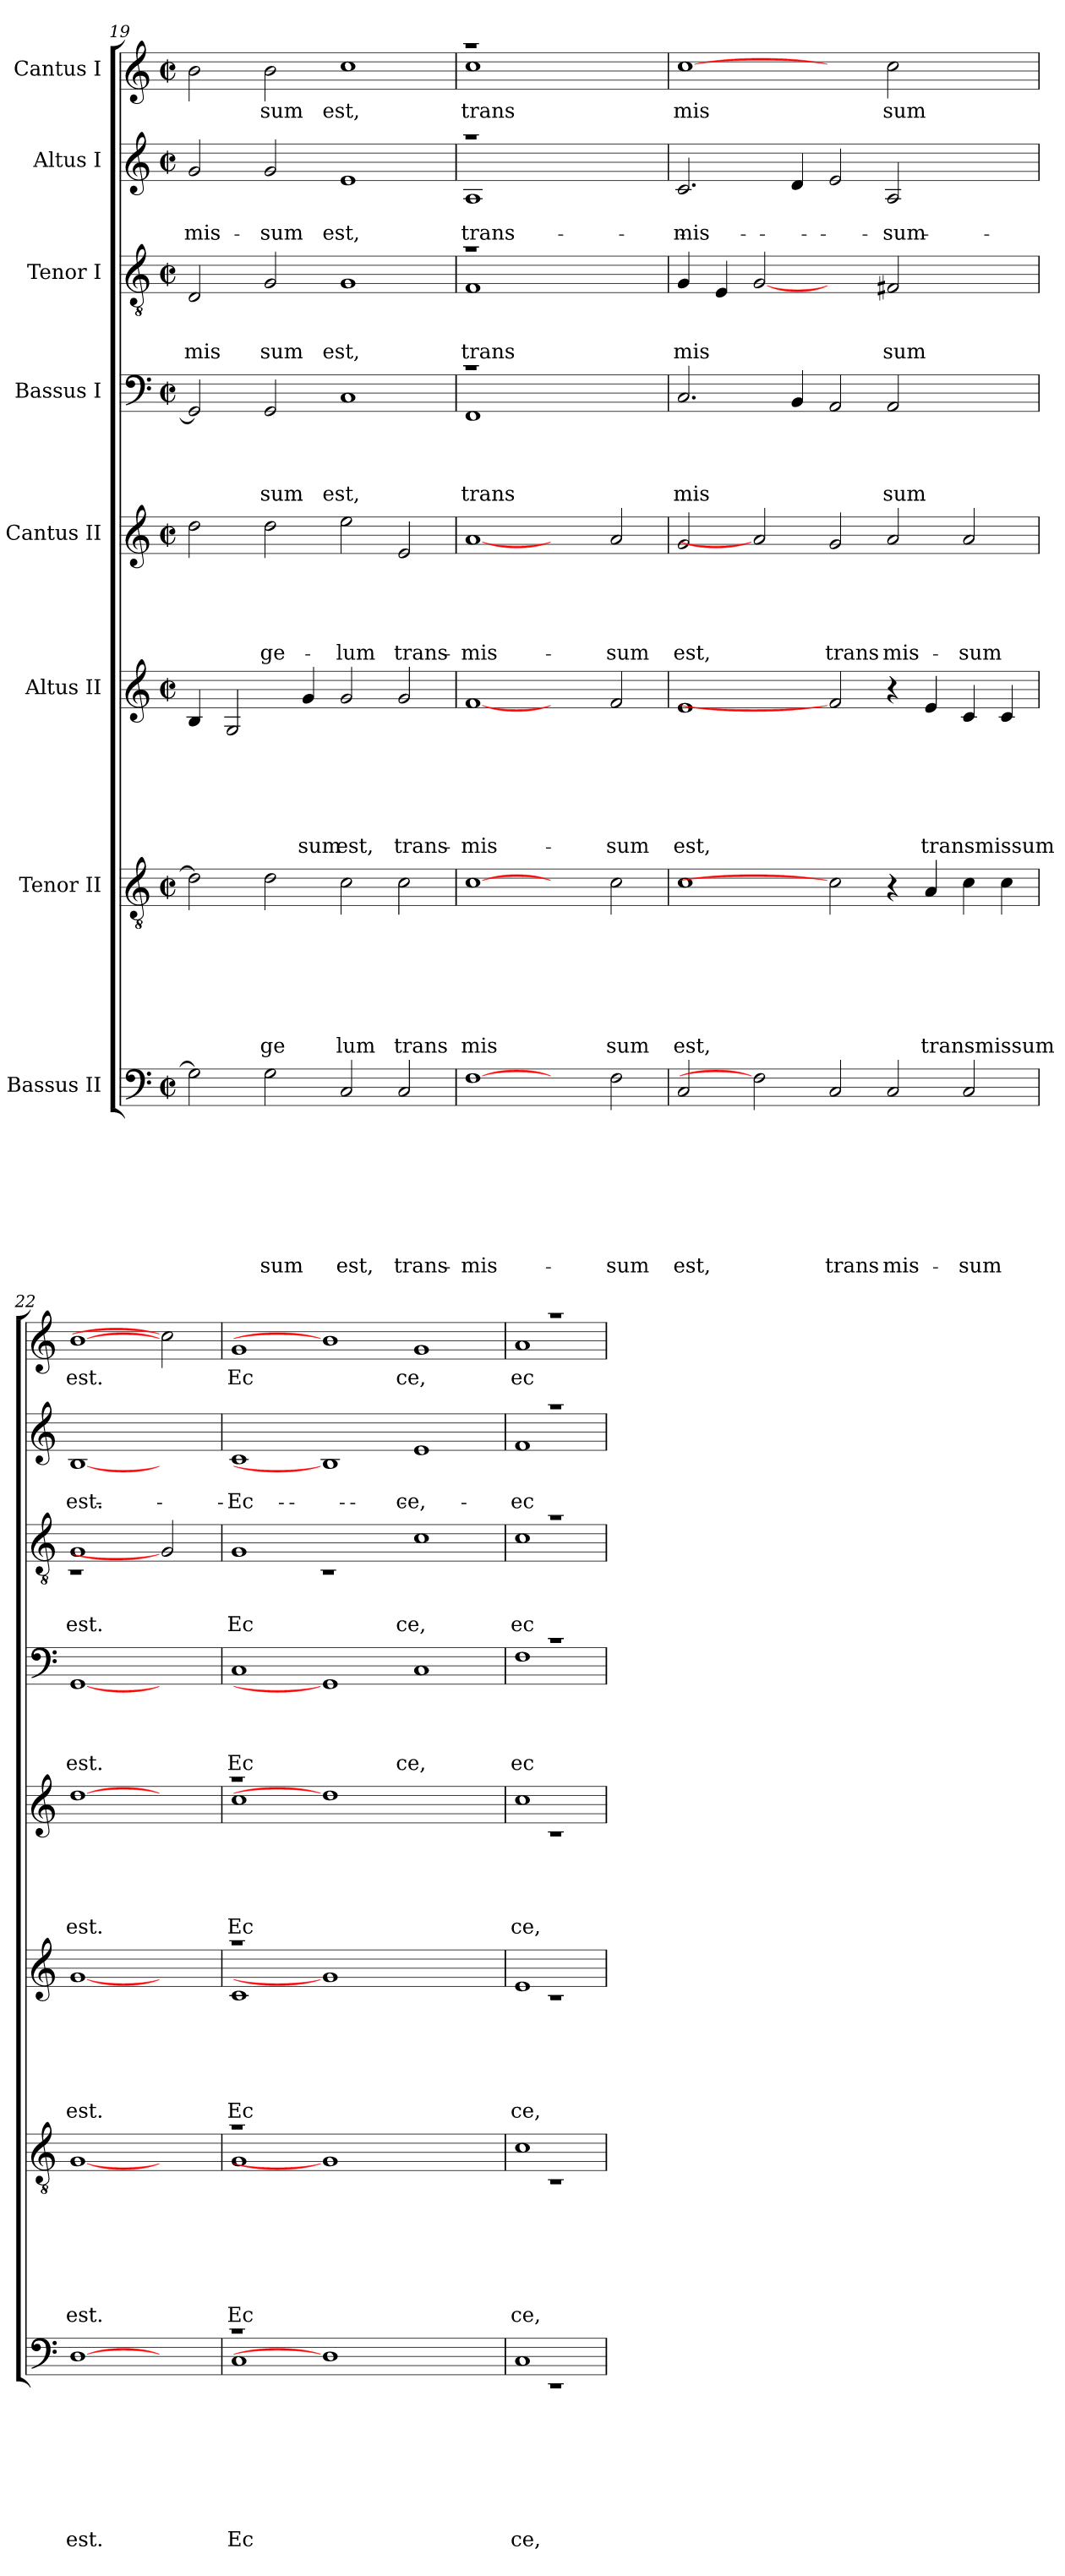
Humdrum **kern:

**kern	**text	**text	**text	**text	**text	**text	**text	**text	**kern	**text	**text	**text	**text	**text	**text	**text	**kern	**text	**text	**text	**text	**text	**text	**kern	**text	**text	**text	**text	**text	**kern	**text	**text	**text	**text	**kern	**text	**text	**text	**kern	**text	**text	**kern	**text
*part8	*part8	*part8	*part8	*part8	*part8	*part8	*part8	*part8	*part7	*part7	*part7	*part7	*part7	*part7	*part7	*part7	*part6	*part6	*part6	*part6	*part6	*part6	*part6	*part5	*part5	*part5	*part5	*part5	*part5	*part4	*part4	*part4	*part4	*part4	*part3	*part3	*part3	*part3	*part2	*part2	*part2	*part1	*part1
*staff8	*staff8	*staff8	*staff8	*staff8	*staff8	*staff8	*staff8	*staff8	*staff7	*staff7	*staff7	*staff7	*staff7	*staff7	*staff7	*staff7	*staff6	*staff6	*staff6	*staff6	*staff6	*staff6	*staff6	*staff5	*staff5	*staff5	*staff5	*staff5	*staff5	*staff4	*staff4	*staff4	*staff4	*staff4	*staff3	*staff3	*staff3	*staff3	*staff2	*staff2	*staff2	*staff1	*staff1
*I"Bassus II	*	*	*	*	*	*	*	*	*I"Tenor II	*	*	*	*	*	*	*	*I"Altus II	*	*	*	*	*	*	*I"Cantus II	*	*	*	*	*	*I"Bassus I	*	*	*	*	*I"Tenor I	*	*	*	*I"Altus I	*	*	*I"Cantus I	*
*clefF4	*	*	*	*	*	*	*	*	*clefGv2	*	*	*	*	*	*	*	*clefG2	*	*	*	*	*	*	*clefG2	*	*	*	*	*	*clefF4	*	*	*	*	*clefGv2	*	*	*	*clefG2	*	*	*clefG2	*
*k[]	*	*	*	*	*	*	*	*	*k[]	*	*	*	*	*	*	*	*k[]	*	*	*	*	*	*	*k[]	*	*	*	*	*	*k[]	*	*	*	*	*k[]	*	*	*	*k[]	*	*	*k[]	*
*C:	*	*	*	*	*	*	*	*	*C:	*	*	*	*	*	*	*	*C:	*	*	*	*	*	*	*C:	*	*	*	*	*	*C:	*	*	*	*	*C:	*	*	*	*C:	*	*	*C:	*
*M2/2	*	*	*	*	*	*	*	*	*M2/2	*	*	*	*	*	*	*	*M2/2	*	*	*	*	*	*	*M2/2	*	*	*	*	*	*M2/2	*	*	*	*	*M2/2	*	*	*	*M2/2	*	*	*M2/2	*
*met(c|)	*	*	*	*	*	*	*	*	*met(c|)	*	*	*	*	*	*	*	*met(c|)	*	*	*	*	*	*	*met(c|)	*	*	*	*	*	*met(c|)	*	*	*	*	*met(c|)	*	*	*	*met(c|)	*	*	*met(c|)	*
=19	=19	=19	=19	=19	=19	=19	=19	=19	=19	=19	=19	=19	=19	=19	=19	=19	=19	=19	=19	=19	=19	=19	=19	=19	=19	=19	=19	=19	=19	=19	=19	=19	=19	=19	=19	=19	=19	=19	=19	=19	=19	=19	=19
!	!	!	!	!	!	!	!	!	!	!	!	!	!	!	!	!	!	!	!	!	!	!	!	!	!	!	!	!	!	!	!	!	!	!	!	!	!	!LO:LY:b	!	!	!LO:LY:b	!	!
2G\]	.	.	.	.	.	.	.	.	2d\]	.	.	.	.	.	.	.	4B/	.	.	.	.	.	.	2dd\	.	.	.	.	.	2GG/]	.	.	.	.	2D/	.	.	mis	2g/	.	-mis-	2b\	.
.	.	.	.	.	.	.	.	.	.	.	.	.	.	.	.	.	2G/	.	.	.	.	.	.	.	.	.	.	.	.	.	.	.	.	.	.	.	.	.	.	.	.	.	.
!	!	!	!	!	!	!	!	!LO:LY:b	!	!	!	!	!	!	!	!LO:LY:b	!	!	!	!	!	!	!	!	!	!	!	!	!LO:LY:b	!	!	!	!	!LO:LY:b	!	!	!	!LO:LY:b	!	!	!LO:LY:b	!	!LO:LY:b
2G\	.	.	.	.	.	.	.	-sum	2d\	.	.	.	.	.	.	-ge	.	.	.	.	.	.	.	2dd\	.	.	.	.	-ge-	2GG/	.	.	.	sum	2G/	.	.	sum	2g/	.	-sum	2b\	sum
!	!	!	!	!	!	!	!	!	!	!	!	!	!	!	!	!	!	!	!	!	!	!	!LO:LY:b	!	!	!	!	!	!	!	!	!	!	!	!	!	!	!	!	!	!	!	!
.	.	.	.	.	.	.	.	.	.	.	.	.	.	.	.	.	4g/	.	.	.	.	.	-sum	.	.	.	.	.	.	.	.	.	.	.	.	.	.	.	.	.	.	.	.
!	!	!	!	!	!	!	!	!LO:LY:b	!	!	!	!	!	!	!	!LO:LY:b	!	!	!	!	!	!	!LO:LY:b	!	!	!	!	!	!LO:LY:b	!	!	!	!	!LO:LY:b	!	!	!	!LO:LY:b	!	!	!LO:LY:b	!	!LO:LY:b
2C/	.	.	.	.	.	.	.	est,	2c\	.	.	.	.	.	.	lum	2g/	.	.	.	.	.	est,	2ee\	.	.	.	.	-lum	1C	.	.	.	est,	1G	.	.	est,	1e	.	est,	1cc	est,
!	!	!	!	!	!	!	!	!LO:LY:b	!	!	!	!	!	!	!	!LO:LY:b	!	!	!	!	!	!	!LO:LY:b	!	!	!	!	!	!LO:LY:b	!	!	!	!	!	!	!	!	!	!	!	!	!	!
2C/	.	.	.	.	.	.	.	trans-	2c\	.	.	.	.	.	.	trans	2g/	.	.	.	.	.	trans-	2e/	.	.	.	.	trans-	.	.	.	.	.	.	.	.	.	.	.	.	.	.
=20	=20	=20	=20	=20	=20	=20	=20	=20	=20	=20	=20	=20	=20	=20	=20	=20	=20	=20	=20	=20	=20	=20	=20	=20	=20	=20	=20	=20	=20	=20	=20	=20	=20	=20	=20	=20	=20	=20	=20	=20	=20	=20	=20
!	!	!	!	!	!	!	!	!LO:LY:b	!	!	!	!	!	!	!	!LO:LY:b	!	!	!	!	!	!	!LO:LY:b	!	!	!	!	!	!LO:LY:b	!	!	!	!	!LO:LY:b	!	!	!	!LO:LY:b	!	!	!LO:LY:b	!	!LO:LY:b
*	*	*	*	*	*	*	*	*	*	*	*	*	*	*	*	*	*	*	*	*	*	*	*	*	*	*	*	*	*	*^	*	*	*	*	*^	*	*	*	*^	*	*	*^	*
[1F	.	.	.	.	.	.	.	-mis-	[1c	.	.	.	.	.	.	mis	[1f	.	.	.	.	.	-mis-	[1a	.	.	.	.	-mis-	1rc	1FF	.	.	.	trans	1ra	1F	.	.	trans	1raa	1A	.	trans-	1raa	1cc	trans
2ryy	.	.	.	.	.	.	.	.	2ryy	.	.	.	.	.	.	.	2ryy	.	.	.	.	.	.	2ryy	.	.	.	.	.	1ryy	1ryy	.	.	.	.	1ryy	1ryy	.	.	.	1ryy	1ryy	.	.	1ryy	1ryy	.
!	!	!	!	!	!	!	!	!LO:LY:b	!	!	!	!	!	!	!	!LO:LY:b	!	!	!	!	!	!	!LO:LY:b	!	!	!	!	!	!LO:LY:b	!	!	!	!	!	!	!	!	!	!	!	!	!	!	!	!	!	!
2F\	.	.	.	.	.	.	.	-sum	2c\	.	.	.	.	.	.	sum	2f/	.	.	.	.	.	-sum	2a/	.	.	.	.	-sum	.	.	.	.	.	.	.	.	.	.	.	.	.	.	.	.	.	.
*	*	*	*	*	*	*	*	*	*	*	*	*	*	*	*	*	*	*	*	*	*	*	*	*	*	*	*	*	*	*v	*v	*	*	*	*	*	*	*	*	*	*v	*v	*	*	*v	*v	*
*	*	*	*	*	*	*	*	*	*	*	*	*	*	*	*	*	*	*	*	*	*	*	*	*	*	*	*	*	*	*	*	*	*	*	*v	*v	*	*	*	*	*	*	*	*
=21	=21	=21	=21	=21	=21	=21	=21	=21	=21	=21	=21	=21	=21	=21	=21	=21	=21	=21	=21	=21	=21	=21	=21	=21	=21	=21	=21	=21	=21	=21	=21	=21	=21	=21	=21	=21	=21	=21	=21	=21	=21	=21	=21
!	!	!	!	!	!	!	!	!LO:LY:b	!	!	!	!	!	!	!	!LO:LY:b	!	!	!	!	!	!	!LO:LY:b	!	!	!	!	!	!LO:LY:b	!	!	!	!	!LO:LY:b	!	!	!	!LO:LY:b	!	!	!LO:LY:b	!	!LO:LY:b
2C/	.	.	.	.	.	.	.	est,	1c	.	.	.	.	.	.	est,	1e	.	.	.	.	.	est,	2g/	.	.	.	.	est,	2.C/	.	.	.	mis	4G/	.	.	mis	2.c/	.	-mis-	[1cc	mis
.	.	.	.	.	.	.	.	.	.	.	.	.	.	.	.	.	.	.	.	.	.	.	.	.	.	.	.	.	.	.	.	.	.	.	4E/	.	.	.	.	.	.	.	.
2F]	.	.	.	.	.	.	.	.	.	.	.	.	.	.	.	.	.	.	.	.	.	.	.	2a]	.	.	.	.	.	.	.	.	.	.	[2G	.	.	.	.	.	.	.	.
.	.	.	.	.	.	.	.	.	.	.	.	.	.	.	.	.	.	.	.	.	.	.	.	.	.	.	.	.	.	4BB/	.	.	.	.	.	.	.	.	4d/	.	.	.	.
!	!	!	!	!	!	!	!	!LO:LY:b	!	!	!	!	!	!	!	!	!	!	!	!	!	!	!	!	!	!	!	!	!LO:LY:b	!	!	!	!	!	!	!	!	!	!	!	!	!	!
2C/	.	.	.	.	.	.	.	trans	2c]	.	.	.	.	.	.	.	2f]	.	.	.	.	.	.	2g/	.	.	.	.	trans	2AA/	.	.	.	.	2ryy	.	.	.	2e/	.	.	2ryy	.
!	!	!	!	!	!	!	!	!LO:LY:b	!	!	!	!	!	!	!	!	!	!	!	!	!	!	!	!	!	!	!	!	!LO:LY:b	!	!	!	!	!LO:LY:b	!	!	!	!LO:LY:b	!	!	!LO:LY:b	!	!LO:LY:b
2C/	.	.	.	.	.	.	.	mis-	4r	.	.	.	.	.	.	.	4r	.	.	.	.	.	.	2a/	.	.	.	.	mis-	2AA/	.	.	.	sum	2F#X/	.	.	sum	2A/	.	-sum	2cc\	sum
!	!	!	!	!	!	!	!	!	!	!	!	!	!	!	!	!LO:LY:b	!	!	!	!	!	!	!LO:LY:b	!	!	!	!	!	!	!	!	!	!	!	!	!	!	!	!	!	!	!	!
.	.	.	.	.	.	.	.	.	4A/	.	.	.	.	.	.	transmissum	4e/	.	.	.	.	.	transmissum	.	.	.	.	.	.	.	.	.	.	.	.	.	.	.	.	.	.	.	.
!	!	!	!	!	!	!	!	!LO:LY:b	!	!	!	!	!	!	!	!	!	!	!	!	!	!	!	!	!	!	!	!	!LO:LY:b	!	!	!	!	!	!	!	!	!	!	!	!	!	!
2C/	.	.	.	.	.	.	.	-sum	4c\	.	.	.	.	.	.	.	4c/	.	.	.	.	.	.	2a/	.	.	.	.	-sum	2ryy	.	.	.	.	2ryy	.	.	.	2ryy	.	.	2ryy	.
.	.	.	.	.	.	.	.	.	4c\	.	.	.	.	.	.	.	4c/	.	.	.	.	.	.	.	.	.	.	.	.	.	.	.	.	.	.	.	.	.	.	.	.	.	.
=22	=22	=22	=22	=22	=22	=22	=22	=22	=22	=22	=22	=22	=22	=22	=22	=22	=22	=22	=22	=22	=22	=22	=22	=22	=22	=22	=22	=22	=22	=22	=22	=22	=22	=22	=22	=22	=22	=22	=22	=22	=22	=22	=22
!	!	!	!	!	!	!	!	!LO:LY:b	!	!	!	!	!	!	!	!LO:LY:b	!	!	!	!	!	!	!LO:LY:b	!	!	!	!	!	!LO:LY:b	!	!	!	!	!LO:LY:b	!	!	!	!LO:LY:b	!	!	!LO:LY:b	!	!LO:LY:b
*	*	*	*	*	*	*	*	*	*	*	*	*	*	*	*	*	*	*	*	*	*	*	*	*	*	*	*	*	*	*	*	*	*	*	*^	*	*	*	*	*	*	*	*
[1D	.	.	.	.	.	.	.	est.	[1G	.	.	.	.	.	.	est.	[1g	.	.	.	.	.	est.	[1dd	.	.	.	.	est.	[1GG	.	.	.	est.	1G	1rC	.	.	est.	[1B	.	est.	[1b	est.
2ryy	.	.	.	.	.	.	.	.	2ryy	.	.	.	.	.	.	.	2ryy	.	.	.	.	.	.	2ryy	.	.	.	.	.	2ryy	.	.	.	.	2G]	2ryy	.	.	.	2ryy	.	.	2cc]	.
=23	=23	=23	=23	=23	=23	=23	=23	=23	=23	=23	=23	=23	=23	=23	=23	=23	=23	=23	=23	=23	=23	=23	=23	=23	=23	=23	=23	=23	=23	=23	=23	=23	=23	=23	=23	=23	=23	=23	=23	=23	=23	=23	=23	=23
*^	*	*	*	*	*	*	*	*	*	*	*	*	*	*	*	*	*	*	*	*	*	*	*	*	*	*	*	*	*	*	*	*	*	*	*	*	*	*	*	*	*	*	*	*
!	!	!	!	!	!	!	!	!	!LO:LY:b	!	!	!	!	!	!	!	!LO:LY:b	!	!	!	!	!	!	!LO:LY:b	!	!	!	!	!	!LO:LY:b	!	!	!	!	!LO:LY:b	!	!	!	!	!LO:LY:b	!	!	!LO:LY:b	!	!LO:LY:b
*	*	*	*	*	*	*	*	*	*	*^	*	*	*	*	*	*	*	*^	*	*	*	*	*	*	*^	*	*	*	*	*	*	*	*	*	*	*v	*v	*	*	*	*	*	*	*	*
1rc	1C	.	.	.	.	.	.	.	Ec-	1ra	1G	.	.	.	.	.	.	Ec	1raa	1c	.	.	.	.	.	Ec-	1raa	1cc	.	.	.	.	Ec-	1C	.	.	.	Ec	1G	.	.	Ec	1c	.	Ec-	1g	Ec
1D]	1ryy	.	.	.	.	.	.	.	.	1G]	1ryy	.	.	.	.	.	.	.	1g]	1ryy	.	.	.	.	.	.	1dd]	1ryy	.	.	.	.	.	1GG]	.	.	.	.	1rC	.	.	.	1B]	.	.	1b]	.
!	!	!	!	!	!	!	!	!	!	!	!	!	!	!	!	!	!	!	!	!	!	!	!	!	!	!	!	!	!	!	!	!	!	!	!	!	!	!LO:LY:b	!	!	!	!LO:LY:b	!	!	!LO:LY:b	!	!LO:LY:b
1ryy	1ryy	.	.	.	.	.	.	.	.	1ryy	1ryy	.	.	.	.	.	.	.	1ryy	1ryy	.	.	.	.	.	.	1ryy	1ryy	.	.	.	.	.	1C	.	.	.	ce,	1c	.	.	ce,	1e	.	-ce,	1g	ce,
!!LO:LB:g=z
=24	=24	=24	=24	=24	=24	=24	=24	=24	=24	=24	=24	=24	=24	=24	=24	=24	=24	=24	=24	=24	=24	=24	=24	=24	=24	=24	=24	=24	=24	=24	=24	=24	=24	=24	=24	=24	=24	=24	=24	=24	=24	=24	=24	=24	=24	=24	=24
!	!	!	!	!	!	!	!	!	!LO:LY:b	!	!	!	!	!	!	!	!	!LO:LY:b	!	!	!	!	!	!	!	!LO:LY:b	!	!	!	!	!	!	!LO:LY:b	!	!	!	!	!LO:LY:b	!	!	!	!LO:LY:b	!	!	!LO:LY:b	!	!LO:LY:b
*	*	*	*	*	*	*	*	*	*	*	*	*	*	*	*	*	*	*	*	*	*	*	*	*	*	*	*	*	*	*	*	*	*	*^	*	*	*	*	*^	*	*	*	*^	*	*	*^	*
1C	1rEE	.	.	.	.	.	.	.	-ce,	1c	1rC	.	.	.	.	.	.	ce,	1e	1rc	.	.	.	.	.	-ce,	1cc	1rc	.	.	.	.	-ce,	1rc	1F	.	.	.	ec	1ra	1c	.	.	ec	1raa	1f	.	ec-	1raa	1a	ec
*v	*v	*	*	*	*	*	*	*	*	*	*	*	*	*	*	*	*	*	*v	*v	*	*	*	*	*	*	*v	*v	*	*	*	*	*	*v	*v	*	*	*	*	*v	*v	*	*	*	*v	*v	*	*	*v	*v	*
*	*	*	*	*	*	*	*	*	*v	*v	*	*	*	*	*	*	*	*	*	*	*	*	*	*	*	*	*	*	*	*	*	*	*	*	*	*	*	*	*	*	*	*	*	*
=	=	=	=	=	=	=	=	=	=	=	=	=	=	=	=	=	=	=	=	=	=	=	=	=	=	=	=	=	=	=	=	=	=	=	=	=	=	=	=	=	=	=	=
*-	*-	*-	*-	*-	*-	*-	*-	*-	*-	*-	*-	*-	*-	*-	*-	*-	*-	*-	*-	*-	*-	*-	*-	*-	*-	*-	*-	*-	*-	*-	*-	*-	*-	*-	*-	*-	*-	*-	*-	*-	*-	*-	*-
